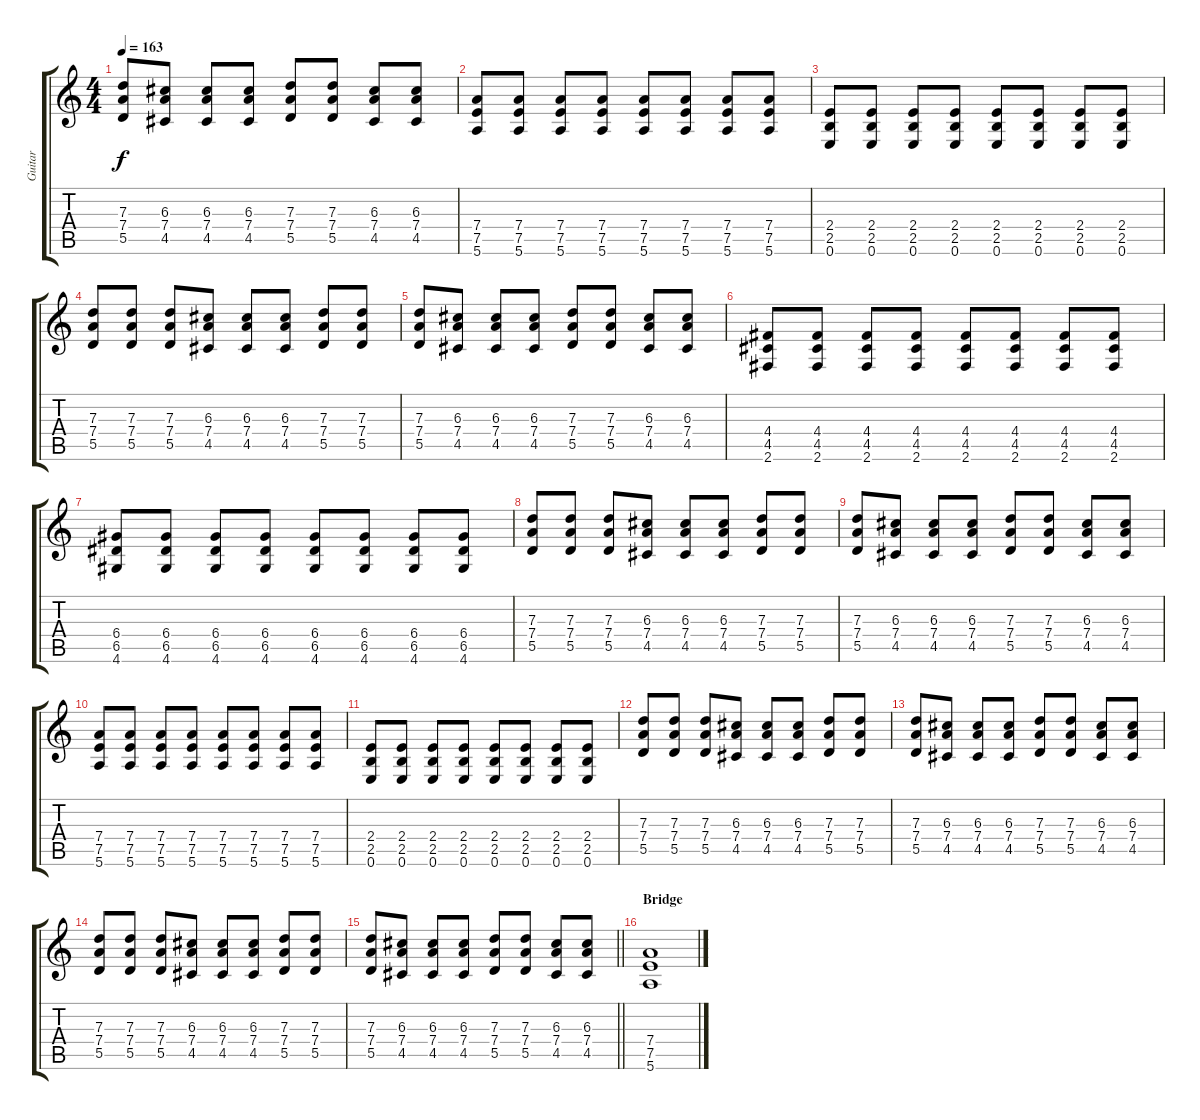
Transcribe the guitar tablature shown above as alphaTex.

\track ("Guitar" "Guitar") {instrument distortionguitar}
\staff {score tabs}
\tuning (E4 B3 G3 D3 A2 E2) {hide}
\ts (4 4)
\tempo 163
\clef g2
\ks c
(7.3 7.4 5.5).8{dy f} (6.3 7.4 4.5).8 (6.3 7.4 4.5).8 (6.3 7.4 4.5).8 (7.3 7.4 5.5).8 (7.3 7.4 5.5).8 (6.3 7.4 4.5).8 (6.3 7.4 4.5).8 |
(7.4 7.5 5.6).8 (7.4 7.5 5.6).8 (7.4 7.5 5.6).8 (7.4 7.5 5.6).8 (7.4 7.5 5.6).8 (7.4 7.5 5.6).8 (7.4 7.5 5.6).8 (7.4 7.5 5.6).8 |
(2.4 2.5 0.6).8 (2.4 2.5 0.6).8 (2.4 2.5 0.6).8 (2.4 2.5 0.6).8 (2.4 2.5 0.6).8 (2.4 2.5 0.6).8 (2.4 2.5 0.6).8 (2.4 2.5 0.6).8 |
(7.3 7.4 5.5).8 (7.3 7.4 5.5).8 (7.3 7.4 5.5).8 (6.3 7.4 4.5).8 (6.3 7.4 4.5).8 (6.3 7.4 4.5).8 (7.3 7.4 5.5).8 (7.3 7.4 5.5).8 |
(7.3 7.4 5.5).8 (6.3 7.4 4.5).8 (6.3 7.4 4.5).8 (6.3 7.4 4.5).8 (7.3 7.4 5.5).8 (7.3 7.4 5.5).8 (6.3 7.4 4.5).8 (6.3 7.4 4.5).8 |
(4.4 4.5 2.6).8 (4.4 4.5 2.6).8 (4.4 4.5 2.6).8 (4.4 4.5 2.6).8 (4.4 4.5 2.6).8 (4.4 4.5 2.6).8 (4.4 4.5 2.6).8 (4.4 4.5 2.6).8 |
(6.4 6.5 4.6).8 (6.4 6.5 4.6).8 (6.4 6.5 4.6).8 (6.4 6.5 4.6).8 (6.4 6.5 4.6).8 (6.4 6.5 4.6).8 (6.4 6.5 4.6).8 (6.4 6.5 4.6).8 |
(7.3 7.4 5.5).8 (7.3 7.4 5.5).8 (7.3 7.4 5.5).8 (6.3 7.4 4.5).8 (6.3 7.4 4.5).8 (6.3 7.4 4.5).8 (7.3 7.4 5.5).8 (7.3 7.4 5.5).8 |
(7.3 7.4 5.5).8 (6.3 7.4 4.5).8 (6.3 7.4 4.5).8 (6.3 7.4 4.5).8 (7.3 7.4 5.5).8 (7.3 7.4 5.5).8 (6.3 7.4 4.5).8 (6.3 7.4 4.5).8 |
(7.4 7.5 5.6).8 (7.4 7.5 5.6).8 (7.4 7.5 5.6).8 (7.4 7.5 5.6).8 (7.4 7.5 5.6).8 (7.4 7.5 5.6).8 (7.4 7.5 5.6).8 (7.4 7.5 5.6).8 |
(2.4 2.5 0.6).8 (2.4 2.5 0.6).8 (2.4 2.5 0.6).8 (2.4 2.5 0.6).8 (2.4 2.5 0.6).8 (2.4 2.5 0.6).8 (2.4 2.5 0.6).8 (2.4 2.5 0.6).8 |
(7.3 7.4 5.5).8 (7.3 7.4 5.5).8 (7.3 7.4 5.5).8 (6.3 7.4 4.5).8 (6.3 7.4 4.5).8 (6.3 7.4 4.5).8 (7.3 7.4 5.5).8 (7.3 7.4 5.5).8 |
(7.3 7.4 5.5).8 (6.3 7.4 4.5).8 (6.3 7.4 4.5).8 (6.3 7.4 4.5).8 (7.3 7.4 5.5).8 (7.3 7.4 5.5).8 (6.3 7.4 4.5).8 (6.3 7.4 4.5).8 |
(7.3 7.4 5.5).8 (7.3 7.4 5.5).8 (7.3 7.4 5.5).8 (6.3 7.4 4.5).8 (6.3 7.4 4.5).8 (6.3 7.4 4.5).8 (7.3 7.4 5.5).8 (7.3 7.4 5.5).8 |
\barLineRight lightlight
(7.3 7.4 5.5).8 (6.3 7.4 4.5).8 (6.3 7.4 4.5).8 (6.3 7.4 4.5).8 (7.3 7.4 5.5).8 (7.3 7.4 5.5).8 (6.3 7.4 4.5).8 (6.3 7.4 4.5).8 |
\section ("" "Bridge")
(7.4 7.5 5.6).1{volume 0}
